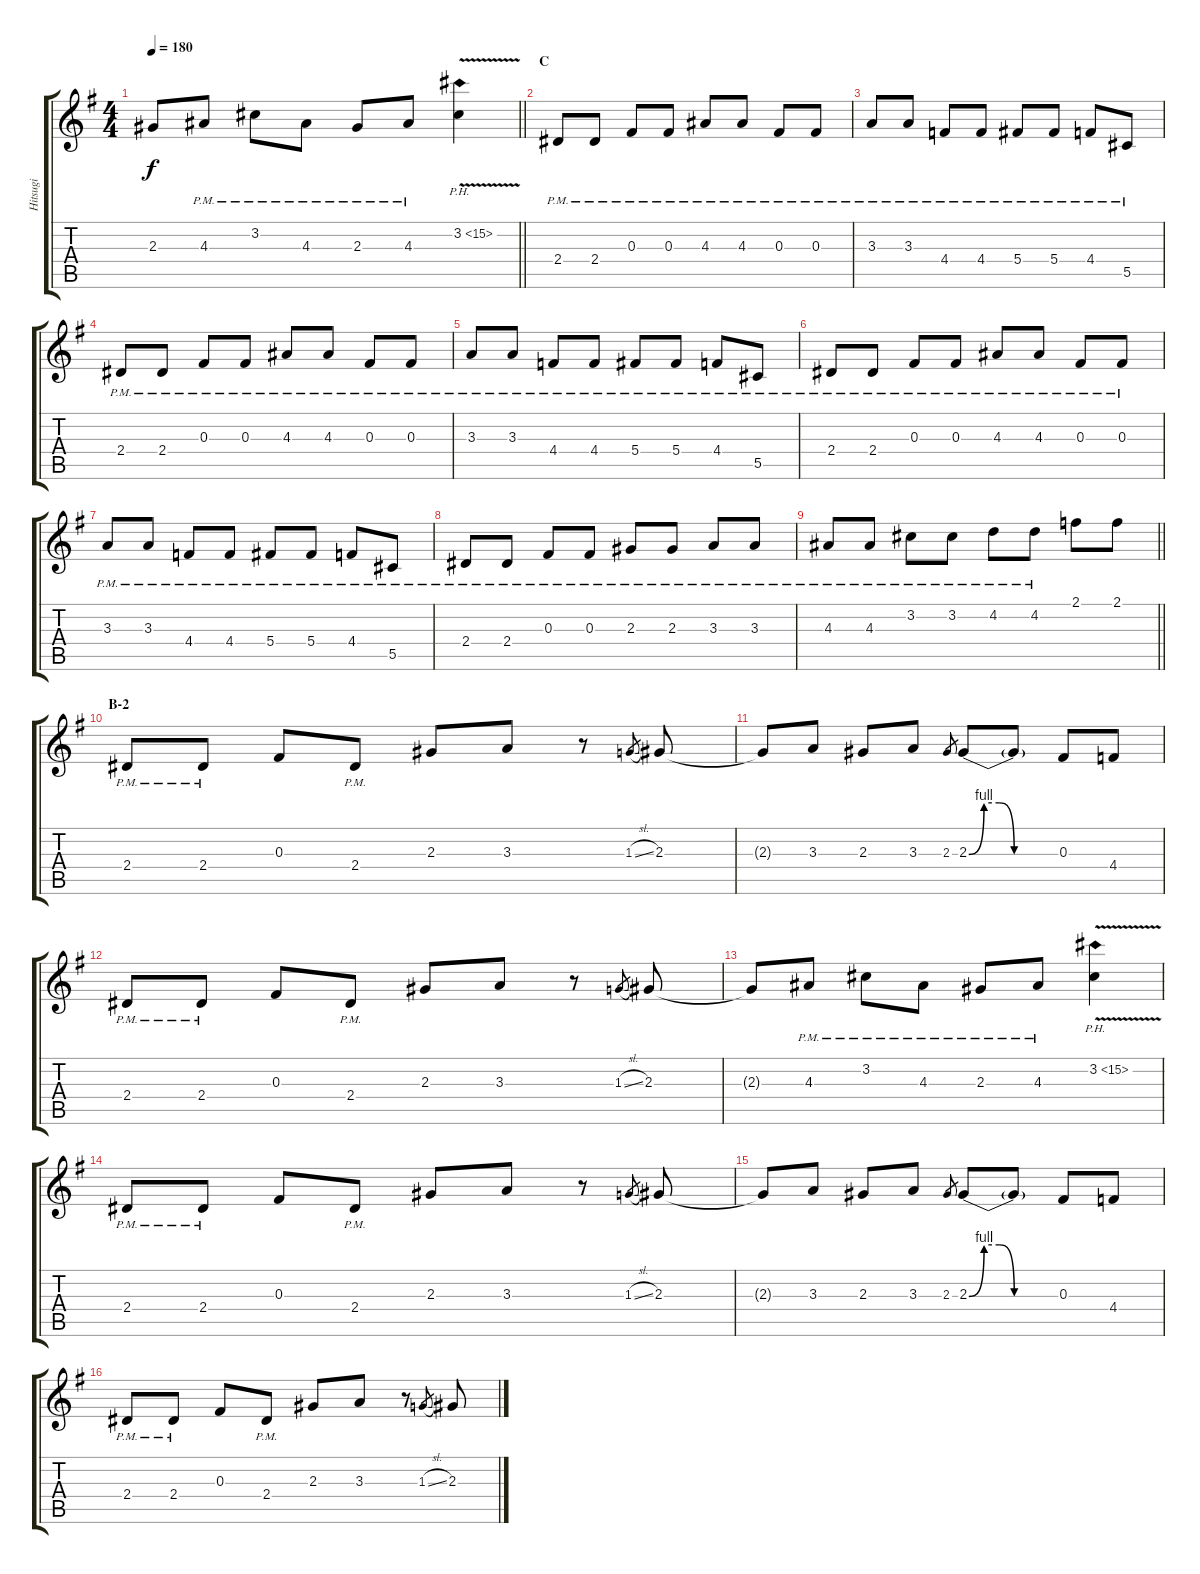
\track ("Hitsugi" "Hitsugi") {instrument overdrivenguitar}
\staff {score tabs}
\tuning (Eb4 Bb3 Gb3 Db3 Ab2 Eb2) {hide}
\ts (4 4)
\tempo 180
\clef g2
\barLineRight lightlight
\ks g
2.3{t}.8{dy f} 4.3{pm}.8 3.2{pm}.8 4.3{pm}.8 2.3{pm}.8 4.3{pm}.8 3.2{ph 12 v}.4 |
\section ("" "C")
2.4{pm}.8 2.4{pm}.8 0.3{pm}.8 0.3{pm}.8 4.3{pm}.8 4.3{pm}.8 0.3{pm}.8 0.3{pm}.8 |
3.3{pm}.8 3.3{pm}.8 4.4{pm}.8 4.4{pm}.8 5.4{pm}.8 5.4{pm}.8 4.4{pm}.8 5.5{pm}.8 |
2.4{pm}.8 2.4{pm}.8 0.3{pm}.8 0.3{pm}.8 4.3{pm}.8 4.3{pm}.8 0.3{pm}.8 0.3{pm}.8 |
3.3{pm}.8 3.3{pm}.8 4.4{pm}.8 4.4{pm}.8 5.4{pm}.8 5.4{pm}.8 4.4{pm}.8 5.5{pm}.8 |
2.4{pm}.8 2.4{pm}.8 0.3{pm}.8 0.3{pm}.8 4.3{pm}.8 4.3{pm}.8 0.3{pm}.8 0.3{pm}.8 |
3.3{pm}.8 3.3{pm}.8 4.4{pm}.8 4.4{pm}.8 5.4{pm}.8 5.4{pm}.8 4.4{pm}.8 5.5{pm}.8 |
2.4{pm}.8 2.4{pm}.8 0.3{pm}.8 0.3{pm}.8 2.3{pm}.8 2.3{pm}.8 3.3{pm}.8 3.3{pm}.8 |
\barLineRight lightlight
4.3{pm}.8 4.3{pm}.8 3.2{pm}.8 3.2{pm}.8 4.2{pm}.8 4.2{pm}.8 2.1.8 2.1.8 |
\section ("" "B-2")
2.4{pm}.8 2.4{pm}.8 0.3.8 2.4{pm}.8 2.3.8 3.3.8 r.8 1.3{sl}.8{gr} 2.3.8 |
2.3{t}.8 3.3.8 2.3.8 3.3.8 2.3.8{gr} 2.3{be (custom 0 0 10 4 20 4 30 0 60 0)}.8 2.3{t}.8 0.3.8 4.4.8 |
2.4{pm}.8 2.4{pm}.8 0.3.8 2.4{pm}.8 2.3.8 3.3.8 r.8 1.3{sl}.8{gr} 2.3.8 |
2.3{t}.8 4.3{pm}.8 3.2{pm}.8 4.3{pm}.8 2.3{pm}.8 4.3{pm}.8 3.2{ph 12 v}.4 |
2.4{pm}.8 2.4{pm}.8 0.3.8 2.4{pm}.8 2.3.8 3.3.8 r.8 1.3{sl}.8{gr} 2.3.8 |
2.3{t}.8 3.3.8 2.3.8 3.3.8 2.3.8{gr} 2.3{be (custom 0 0 10 4 20 4 30 0 60 0)}.8 2.3{t}.8 0.3.8 4.4.8 |
2.4{pm}.8 2.4{pm}.8 0.3.8 2.4{pm}.8 2.3.8 3.3.8 r.8 1.3{sl}.8{gr} 2.3.8
